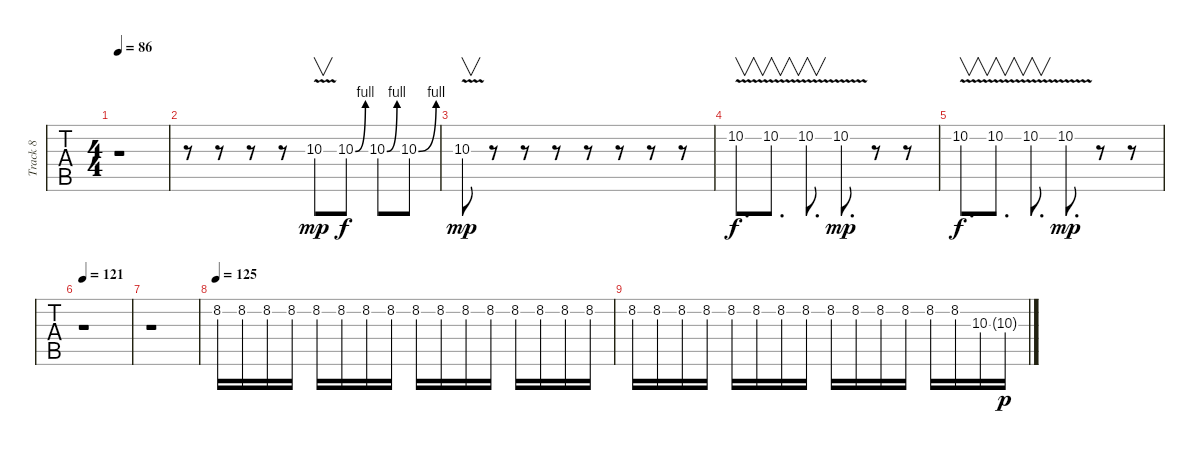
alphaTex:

\track ("Track 8" "Track 8") {instrument flute}
\staff {tabs}
\tuning (E4 B3 G3 D3 A2 E2) {hide}
\ts (4 4)
\tempo 86
\clef g2
\ks c
r.1{dy mp} |
r.8{volume 9 balance 11 instrument flute} r.8 r.8 r.8 10.3{v}.8{v} 10.3{be (bend 0 0 60 4)}.8{dy f} 10.3{be (bend 0 0 60 4)}.8 10.3{be (bend 0 0 60 4)}.8 |
10.3{v}.8{v dy mp} r.8 r.8 r.8 r.8 r.8 r.8 r.8 |
10.2{v}.8{v d dy f} 10.2{v}.8{v d} 10.2{v}.8{v d} 10.2{v}.8{d dy mp} r.8 r.8 |
10.2{v}.8{v d dy f} 10.2{v}.8{v d} 10.2{v}.8{v d} 10.2{v}.8{d dy mp} r.8 r.8 |
\tempo 121
r.1 |
r.1 |
\tempo 125
8.2.16{volume 0} 8.2.16{volume 10} 8.2.16 8.2.16 8.2.16 8.2.16 8.2.16 8.2.16 8.2.16 8.2.16 8.2.16 8.2.16 8.2.16 8.2.16 8.2.16 8.2.16 |
8.2.16 8.2.16 8.2.16 8.2.16 8.2.16 8.2.16 8.2.16 8.2.16 8.2.16 8.2.16 8.2.16 8.2.16 8.2.16 8.2.16 10.3.16 10.3{g}.16{dy p}
